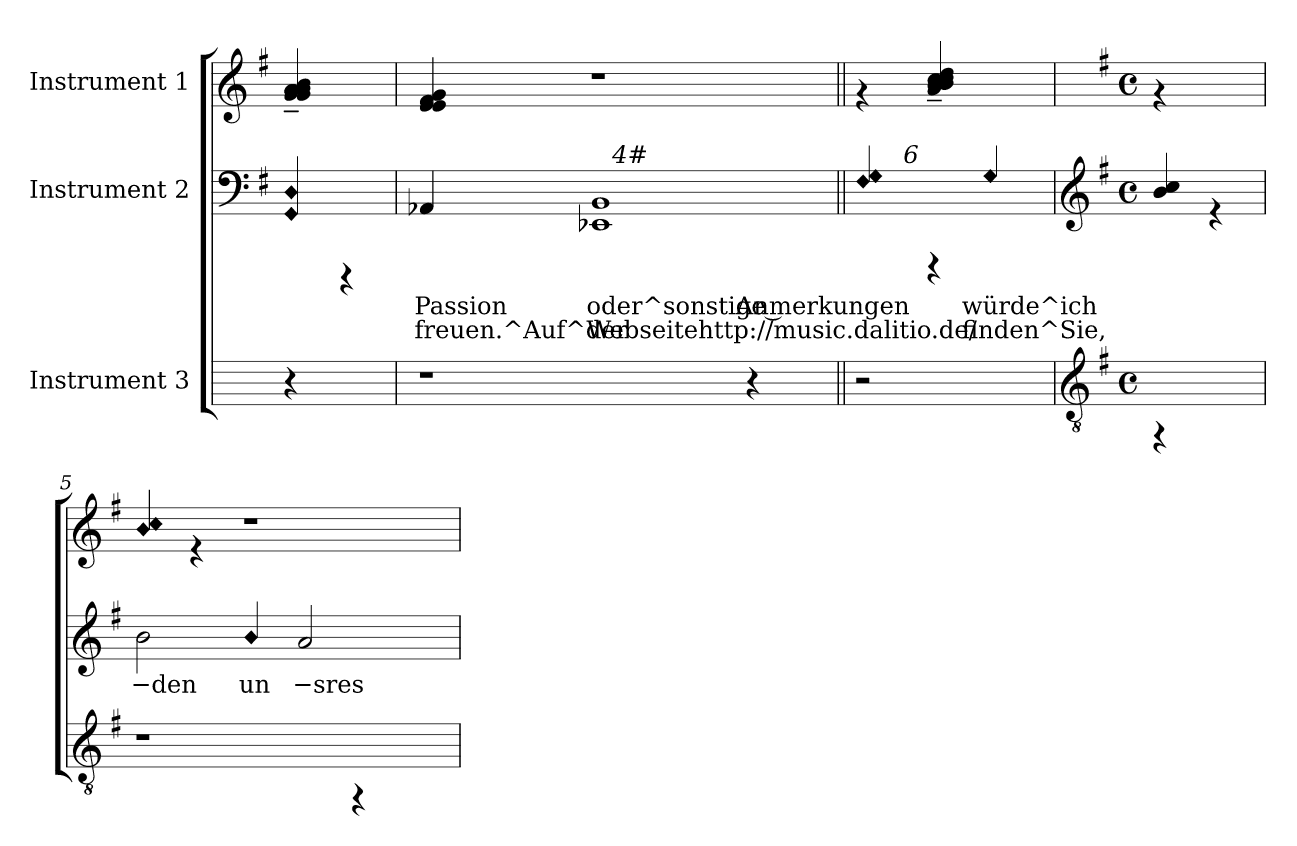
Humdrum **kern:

**kern	**kern	**text	**text	**kern	**text
*part3	*part2	*part2	*part2	*part1	*part1
*staff3	*staff2	*staff2	*staff2	*staff1	*staff1
*I"Instrument 3	*I"Instrument 2	*	*	*I"Instrument 1	*
!!LO:PB:g=z
*stria5	*stria5	*	*	*stria5	*
*	*clefF4	*	*	*clefG2	*
*k[]	*k[f#]	*	*	*k[f#]	*
*C:	*G:	*	*	*G:	*
=1	=1	=1	=1	=1	=1
!	!LO:N:n=1:head=diamond	!	!	!	!
!	!LO:N:n=2:head=diamond	!	!	!	!LO:LY:b:cj
4r	4GG/ 4D/	.	.	4b/~> 4a/~> 4a/~> 4g/~> 4g/~> 4a/~>	.
4ryy	4rBBBB	.	.	4ryy	.
=2	=2	=2	=2	=2	=2
!	!LO:N:head=diamond	!LO:LY:b:rj	!LO:LY:b:rj	!	!LO:LY:b:cj
*	*^	*	*	*	*
1r	4AA-/	4ryy	Passion	freuen.^Auf^der	4g/ 4f#/ 4e/ 4e/	.
!	!	!	!LO:LY:b:rj	!LO:LY:b:rj	!	!
.	1BB 1EE-	32.ryy	oder^sonstige Anmerkungen	Webseitehttp://music.dalitio.de/	1r	.
!	!	!LO:TX:a:i:t=4#	!	!	!	!
.	.	2ryy	.	.	.	.
.	.	4ryy	.	.	.	.
4r	.	.	.	.	.	.
.	.	8ryy	.	.	.	.
.	.	16ryy	.	.	.	.
.	.	64ryy	.	.	.	.
=3||	=3||	=3||	=3||	=3||	=3||	=3||
!	!LO:N:n=1:head=diamond	!	!	!	!	!
!	!LO:N:n=2:head=diamond	!	!	!	!	!
2r	4G/ 4F#/	8.ryy	.	.	4rf	.
!	!	!LO:TX:a:i:t=6	!	!	!	!
.	.	2ryy	.	.	.	.
!	!	!	!	!	!	!LO:LY:b:cj
.	4rCCC	.	.	.	4dd/~> 4cc/~> 4cc/~> 4b/~> 4a/~> 4b/~>	.
!	!LO:N:head=diamond	!	!LO:LY:b:rj	!LO:LY:b:rj	!	!
4ryy	4G/	.	würde^ich	finden^Sie,	4ryy	.
.	.	16ryy	.	.	.	.
*	*v	*v	*	*	*	*
!!LO:PB:g=z
=4	=4	=4	=4	=4	=4
*clefGv2	*clefG2	*	*	*	*
*k[f#]	*	*	*	*	*
*G:	*	*	*	*	*
*M4/4	*M4/4	*	*	*M4/4	*
*met(c)	*met(c)	*	*	*met(c)	*
*	*^	*	*	*	*
!	!LO:N:n=1:head=diamond	!	!	!	!	!
!	!LO:N:n=2:head=diamond	!	!	!	!	!
*	*v	*v	*	*	*	*
4rFF	4b/ 4cc/	.	.	4rf	.
4ryy	4re	.	.	4ryy	.
=5	=5	=5	=5	=5	=5
!	!	!LO:LY:b:rj	!	!LO:N:n=1:head=diamond	!
!	!	!	!	!LO:N:n=2:head=diamond	!
1r	2b\	−den	.	4b/ 4cc/	.
.	.	.	.	4re	.
!	!LO:N:head=diamond	!LO:LY:b:rj	!	!	!
.	4b/	un	.	1r	.
!	!	!LO:LY:b:rj	!	!	!
.	2a/	−sres	.	.	.
4rFF	.	.	.	.	.
4ryy	4ryy	.	.	.	.
=	=	=	=	=	=
*-	*-	*-	*-	*-	*-
